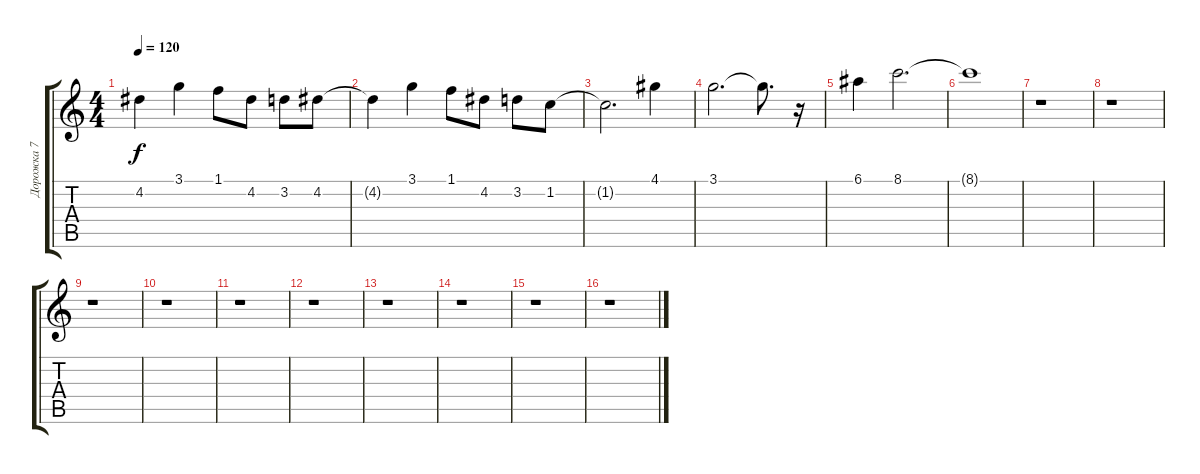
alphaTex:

\track ("Дорожка 7" "Дорожка 7") {instrument overdrivenguitar}
\staff {score tabs}
\tuning (E4 B3 G3 D3 A2 E2) {hide}
\ts (4 4)
\tempo 120
\clef g2
\ks c
4.2.4{dy f} 3.1.4 1.1.8 4.2.8 3.2.8 4.2.8 |
4.2{t}.4 3.1.4 1.1.8 4.2.8 3.2.8 1.2.8 |
1.2{t}.2{d} 4.1.4 |
3.1.2{d} 3.1{t}.8{d} r.16 |
6.1.4 8.1.2{d} |
8.1{t}.1 |
r.1 |
r.1 |
r.1 |
r.1 |
r.1 |
r.1 |
r.1 |
r.1 |
r.1 |
r.1
